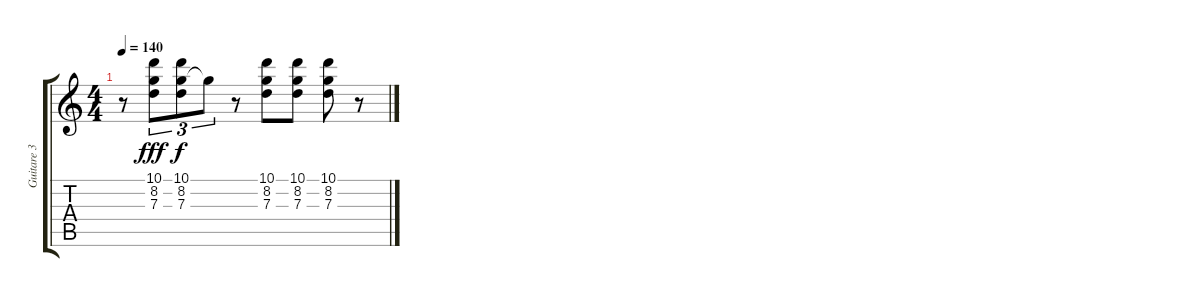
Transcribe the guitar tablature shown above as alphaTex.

\track ("Guitare 3" "Guitare 3") {instrument acousticguitarsteel}
\staff {score tabs}
\tuning (E4 B3 G3 D3 A2 E2) {hide}
\ts (4 4)
\tempo 140
\clef g2
\ks c
r.8{dy f} (10.1 8.2 7.3).8{tu (3 2) dy fff} (10.1 8.2 7.3).8{tu (3 2) dy f} 8.2{t}.8{tu (3 2)} r.8 (10.1 8.2 7.3).8 (10.1 8.2 7.3).8 (10.1 8.2 7.3).8 r.8
